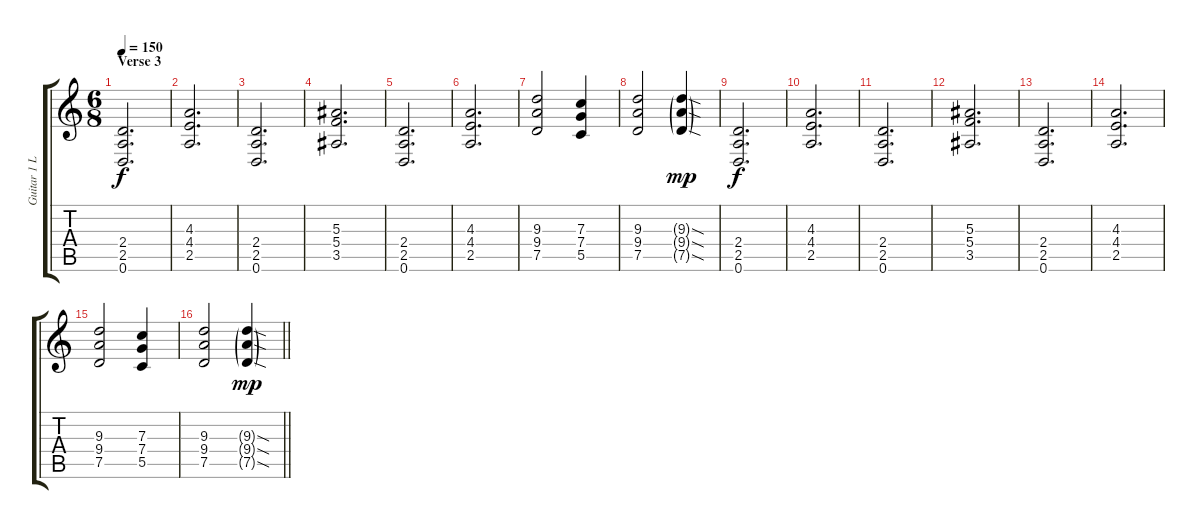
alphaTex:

\track ("Guitar 1 Left" "Guitar 1 L") {instrument distortionguitar}
\staff {score tabs}
\tuning (D4 A3 F3 C3 G2 D2) {hide}
\ts (6 8)
\section ("" "Verse 3")
\tempo 150
\clef g2
\ks c
(2.4 2.5 0.6).2{d dy f} |
(4.3 4.4 2.5).2{d} |
(2.4 2.5 0.6).2{d} |
(5.3 5.4 3.5).2{d} |
(2.4 2.5 0.6).2{d} |
(4.3 4.4 2.5).2{d} |
(9.3 9.4 7.5).2 (7.3 7.4 5.5).4 |
(9.3 9.4 7.5).2 (9.3{sod g} 9.4{sod g} 7.5{sod g}).4{dy mp} |
(2.4 2.5 0.6).2{d dy f} |
(4.3 4.4 2.5).2{d} |
(2.4 2.5 0.6).2{d} |
(5.3 5.4 3.5).2{d} |
(2.4 2.5 0.6).2{d} |
(4.3 4.4 2.5).2{d} |
(9.3 9.4 7.5).2 (7.3 7.4 5.5).4 |
\barLineRight lightlight
(9.3 9.4 7.5).2 (9.3{sod g} 9.4{sod g} 7.5{sod g}).4{dy mp}
